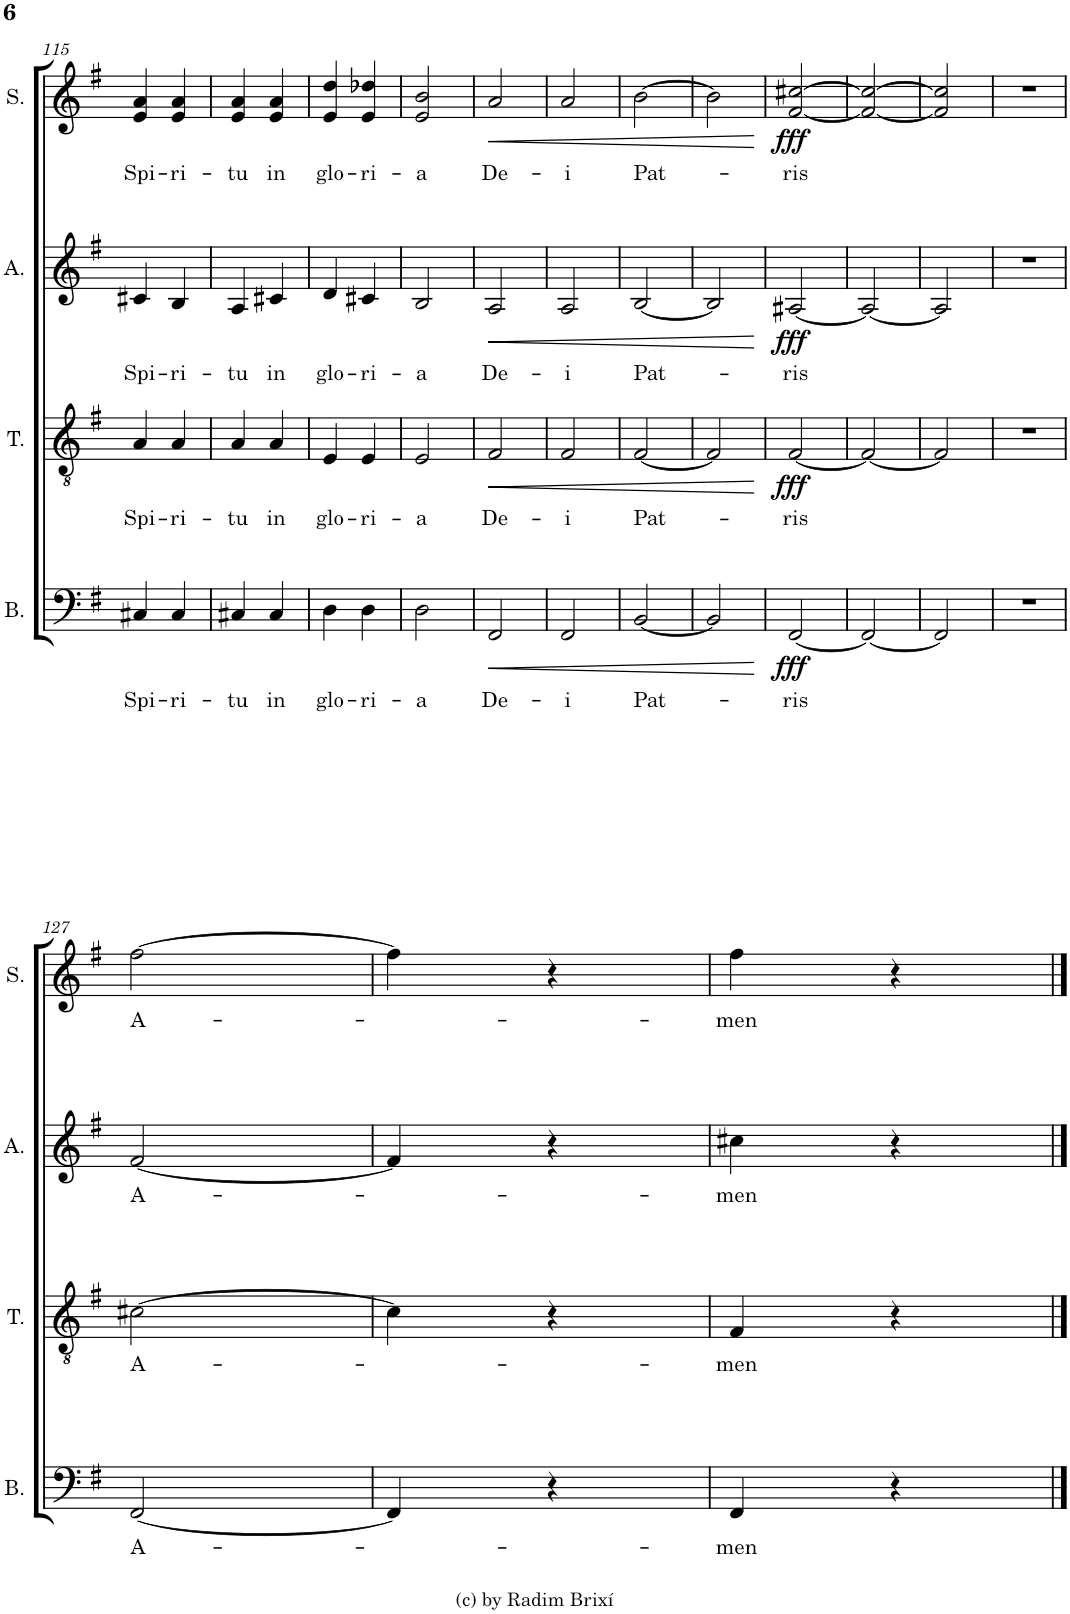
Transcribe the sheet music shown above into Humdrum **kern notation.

**kern	**text	**dynam	**kern	**text	**dynam	**kern	**text	**dynam	**kern	**text	**dynam
*part4	*part4	*part4	*part3	*part3	*part3	*part2	*part2	*part2	*part1	*part1	*part1
*staff4	*staff4	*staff4	*staff3	*staff3	*staff3	*staff2	*staff2	*staff2	*staff1	*staff1	*staff1
*I"Bass	*	*	*I"Tenor	*	*	*I"Alto	*	*	*I"Soprano	*	*
*I'B.	*	*	*I'T.	*	*	*I'A.	*	*	*I'S.	*	*
!!LO:PB:g=z
*clefF4	*	*	*clefGv2	*	*	*clefG2	*	*	*clefG2	*	*
*k[f#]	*	*	*k[f#]	*	*	*k[f#]	*	*	*k[f#]	*	*
*M2/4	*	*	*M2/4	*	*	*M2/4	*	*	*M2/4	*	*
=115	=115	=115	=115	=115	=115	=115	=115	=115	=115	=115	=115
!	!LO:LY:b	!	!	!LO:LY:b	!	!	!LO:LY:b	!	!	!LO:LY:b	!
4C#X/	Spi-	.	4A/	Spi-	.	4c#X/	Spi-	.	4e/ 4a/	Spi-	.
!	!LO:LY:b	!	!	!LO:LY:b	!	!	!LO:LY:b	!	!	!LO:LY:b	!
4C#/	-ri-	.	4A/	-ri-	.	4B/	-ri-	.	4e/ 4a/	-ri-	.
=116	=116	=116	=116	=116	=116	=116	=116	=116	=116	=116	=116
!	!LO:LY:b	!	!	!LO:LY:b	!	!	!LO:LY:b	!	!	!LO:LY:b	!
4C#X/	-tu	.	4A/	-tu	.	4A/	-tu	.	4e/ 4a/	-tu	.
!	!LO:LY:b	!	!	!LO:LY:b	!	!	!LO:LY:b	!	!	!LO:LY:b	!
4C#/	in	.	4A/	in	.	4c#X/	in	.	4e/ 4a/	in	.
=117	=117	=117	=117	=117	=117	=117	=117	=117	=117	=117	=117
!	!LO:LY:b	!	!	!LO:LY:b	!	!	!LO:LY:b	!	!	!LO:LY:b	!
4D\	glo-	.	4E/	glo-	.	4d/	glo-	.	4e/ 4dd/	glo-	.
!	!LO:LY:b	!	!	!LO:LY:b	!	!	!LO:LY:b	!	!	!LO:LY:b	!
4D\	-ri-	.	4E/	-ri-	.	4c#X/	-ri-	.	4e/ 4dd-X/	-ri-	.
=118	=118	=118	=118	=118	=118	=118	=118	=118	=118	=118	=118
!	!LO:LY:b	!	!	!LO:LY:b	!	!	!LO:LY:b	!	!	!LO:LY:b	!
2D\	-a	.	2E/	-a	.	2B/	-a	.	2e/ 2b/	-a	.
=119	=119	=119	=119	=119	=119	=119	=119	=119	=119	=119	=119
!	!LO:LY:b	!LO:HP:b	!	!LO:LY:b	!LO:HP:b	!	!LO:LY:b	!LO:HP:b	!	!LO:LY:b	!LO:HP:b
2FF#/	De-	<	2F#/	De-	<	2A/	De-	<	2a/	De-	<
=120	=120	=120	=120	=120	=120	=120	=120	=120	=120	=120	=120
!	!LO:LY:b	!	!	!LO:LY:b	!	!	!LO:LY:b	!	!	!LO:LY:b	!
2FF#/	-i	.	2F#/	-i	.	2A/	-i	.	2a/	-i	.
=121	=121	=121	=121	=121	=121	=121	=121	=121	=121	=121	=121
!	!LO:LY:b	!	!	!LO:LY:b	!	!	!LO:LY:b	!	!	!LO:LY:b	!
[2BB/	Pat-	.	[2F#/	Pat-	.	[2B/	Pat-	.	[2b\	Pat-	.
=122	=122	=122	=122	=122	=122	=122	=122	=122	=122	=122	=122
2BB/]	.	.	2F#/]	.	.	2B/]	.	.	2b\]	.	.
.	.	[	.	.	[	.	.	[	.	.	[
=123	=123	=123	=123	=123	=123	=123	=123	=123	=123	=123	=123
!	!LO:LY:b	!LO:DY:b	!	!LO:LY:b	!LO:DY:b	!	!LO:LY:b	!LO:DY:b	!	!LO:LY:b	!LO:DY:b
[2FF#/	-ris	fff	[2F#/	-ris	fff	[2A#X/	-ris	fff	[2f#/ [2cc#X/	-ris	fff
=124	=124	=124	=124	=124	=124	=124	=124	=124	=124	=124	=124
2FF#/_	.	.	2F#/_	.	.	2A#/_	.	.	2f#/_ 2cc#/_	.	.
=125	=125	=125	=125	=125	=125	=125	=125	=125	=125	=125	=125
2FF#/]	.	.	2F#/]	.	.	2A#/]	.	.	2f#/] 2cc#/]	.	.
=126	=126	=126	=126	=126	=126	=126	=126	=126	=126	=126	=126
2r	.	.	2r	.	.	2r	.	.	2r	.	.
!!LO:LB:g=z
=127	=127	=127	=127	=127	=127	=127	=127	=127	=127	=127	=127
!	!LO:LY:b	!	!	!LO:LY:b	!	!	!LO:LY:b	!	!	!LO:LY:b	!
[2FF#/	A-	.	[2c#X\	A-	.	[2f#/	A-	.	[2ff#\	A-	.
=128	=128	=128	=128	=128	=128	=128	=128	=128	=128	=128	=128
4FF#/]	.	.	4c#\]	.	.	4f#/]	.	.	4ff#\]	.	.
4r	.	.	4r	.	.	4r	.	.	4r	.	.
=129	=129	=129	=129	=129	=129	=129	=129	=129	=129	=129	=129
!	!LO:LY:b	!	!	!LO:LY:b	!	!	!LO:LY:b	!	!	!LO:LY:b	!
4FF#/	-men	.	4F#/	-men	.	4cc#X\	-men	.	4ff#\	-men	.
4r	.	.	4r	.	.	4r	.	.	4r	.	.
==	==	==	==	==	==	==	==	==	==	==	==
*-	*-	*-	*-	*-	*-	*-	*-	*-	*-	*-	*-
